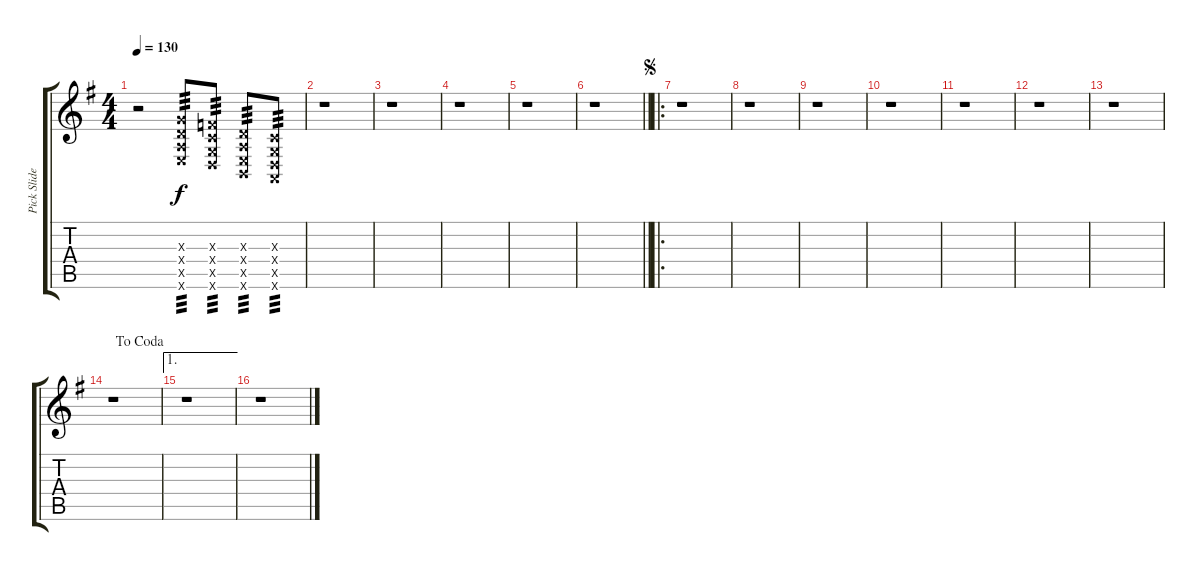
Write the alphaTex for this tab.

\track ("Pick Slides" "Pick Slide") {instrument guitarfretnoise}
\staff {score tabs}
\tuning (E4 B3 G3 D3 A2 E2) {hide}
\ts (4 4)
\tempo 130
\clef g2
\ks g
r.2{dy f} (12.3{x} 12.4{x} 12.5{x} 12.6{x}).8{tp 3} (10.3{x} 10.4{x} 10.5{x} 10.6{x}).8{tp 3} (7.3{x} 7.4{x} 7.5{x} 7.6{x}).8{tp 3} (5.3{x} 5.4{x} 5.5{x} 5.6{x}).8{tp 3} |
r.1 |
r.1 |
r.1 |
r.1 |
\barLineRight lightlight
r.1 |
\ro
\jump segno
r.1 |
r.1 |
r.1 |
r.1 |
r.1 |
r.1 |
r.1 |
\jump dacoda
r.1 |
\ae 1
r.1 |
r.1
